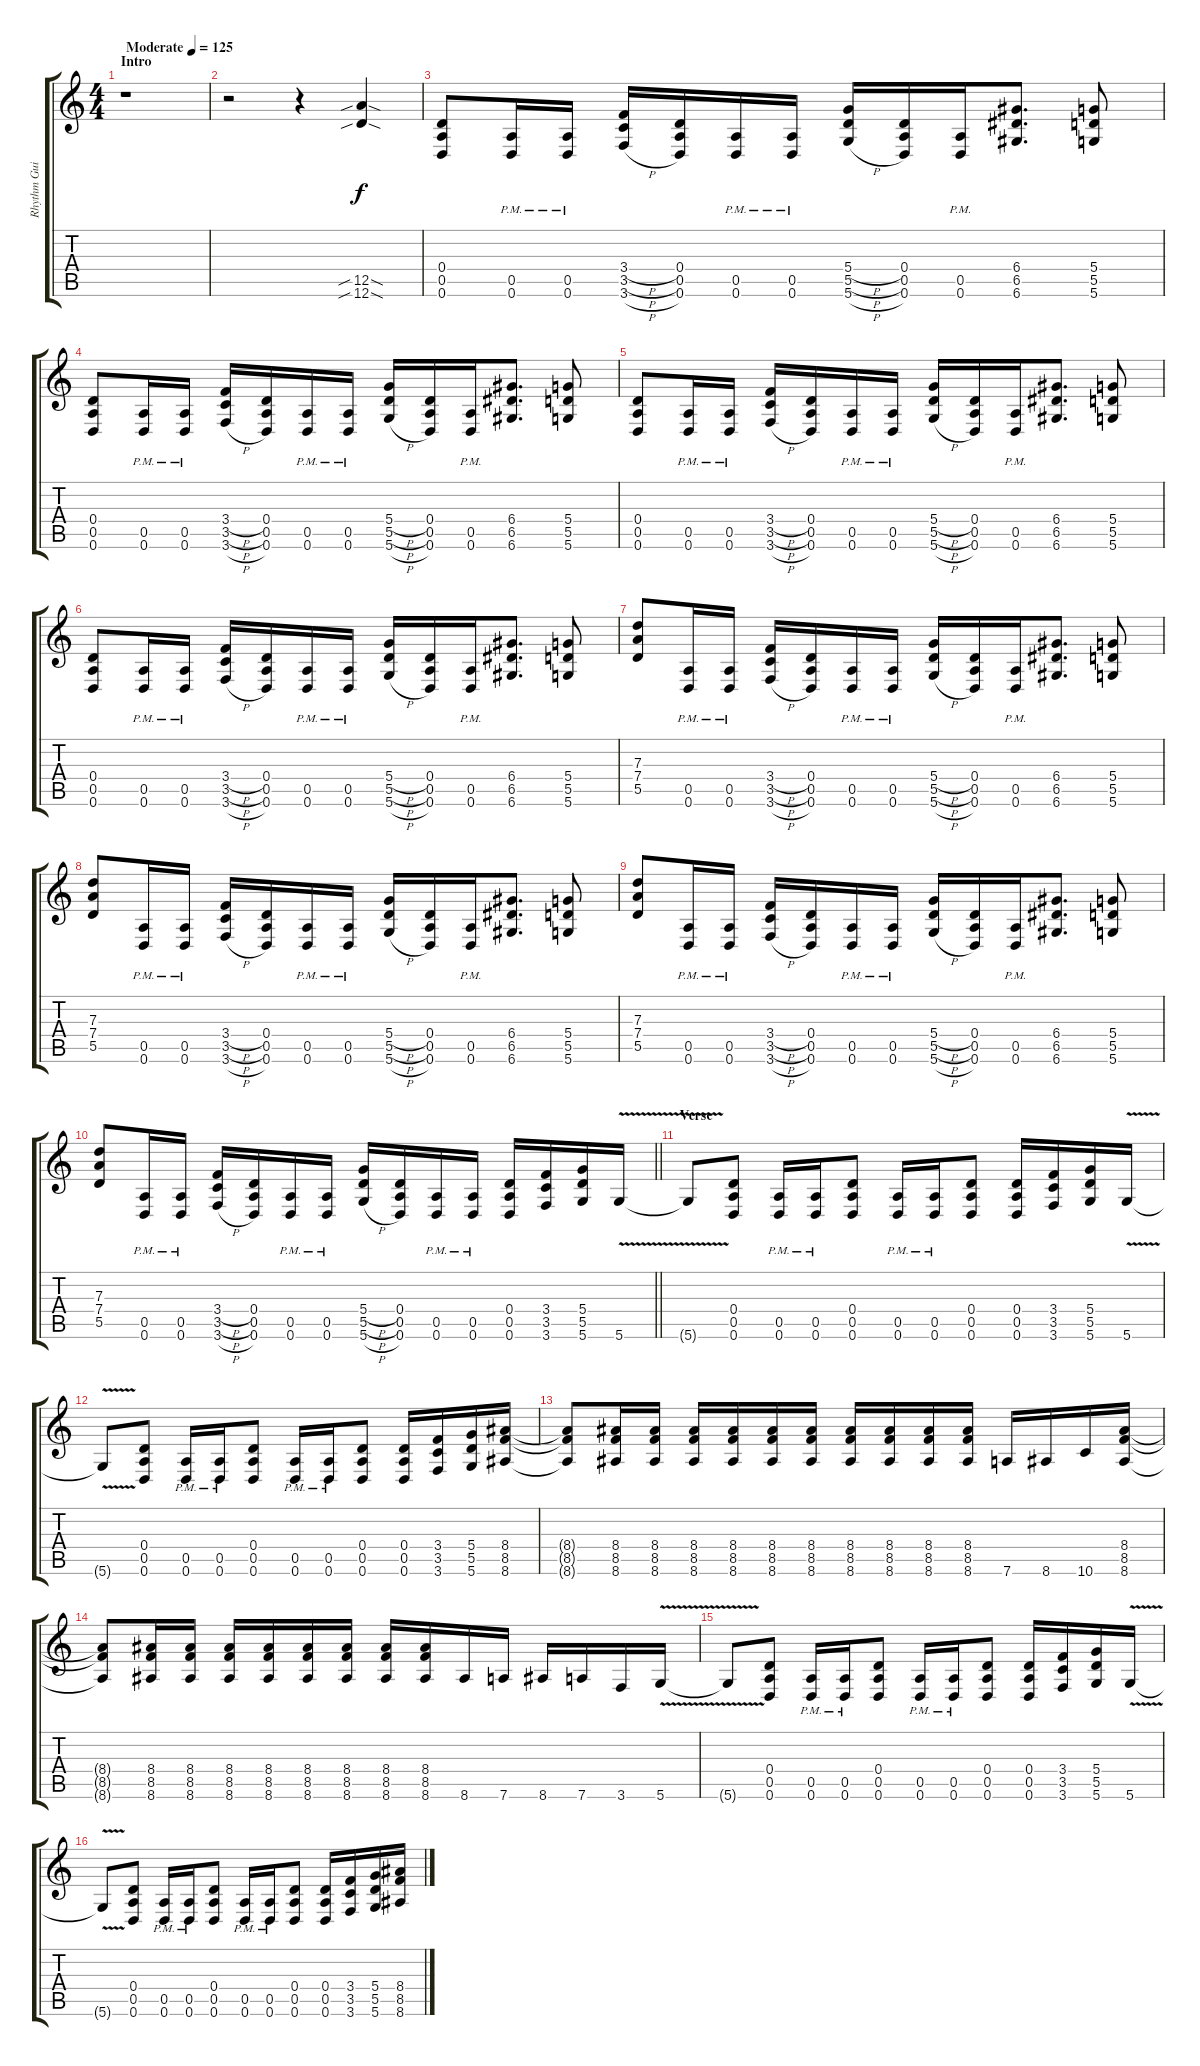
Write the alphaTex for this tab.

\track ("Rhythm Guitar" "Rhythm Gui") {instrument distortionguitar}
\staff {score tabs}
\tuning (E4 B3 G3 D3 A2 D2) {hide}
\ts (4 4)
\section ("" "Intro")
\tempo (125 "Moderate")
\clef g2
\ks c
r.1{dy f instrument distortionguitar} |
r.2 r.4 (12.5{sib sod} 12.6{sib sod}).4 |
(0.4 0.5 0.6).8 (0.5{pm} 0.6{pm}).16 (0.5{pm} 0.6{pm}).16 (3.4{h} 3.5{h} 3.6{h}).16 (0.4 0.5 0.6).16 (0.5{pm} 0.6{pm}).16 (0.5{pm} 0.6{pm}).16 (5.4{h} 5.5{h} 5.6{h}).16 (0.4 0.5 0.6).16 (0.5{pm} 0.6{pm}).16 (6.4 6.5 6.6).8{d} (5.4 5.5 5.6).8 |
(0.4 0.5 0.6).8 (0.5{pm} 0.6{pm}).16 (0.5{pm} 0.6{pm}).16 (3.4{h} 3.5{h} 3.6{h}).16 (0.4 0.5 0.6).16 (0.5{pm} 0.6{pm}).16 (0.5{pm} 0.6{pm}).16 (5.4{h} 5.5{h} 5.6{h}).16 (0.4 0.5 0.6).16 (0.5{pm} 0.6{pm}).16 (6.4 6.5 6.6).8{d} (5.4 5.5 5.6).8 |
(0.4 0.5 0.6).8 (0.5{pm} 0.6{pm}).16 (0.5{pm} 0.6{pm}).16 (3.4{h} 3.5{h} 3.6{h}).16 (0.4 0.5 0.6).16 (0.5{pm} 0.6{pm}).16 (0.5{pm} 0.6{pm}).16 (5.4{h} 5.5{h} 5.6{h}).16 (0.4 0.5 0.6).16 (0.5{pm} 0.6{pm}).16 (6.4 6.5 6.6).8{d} (5.4 5.5 5.6).8 |
(0.4 0.5 0.6).8 (0.5{pm} 0.6{pm}).16 (0.5{pm} 0.6{pm}).16 (3.4{h} 3.5{h} 3.6{h}).16 (0.4 0.5 0.6).16 (0.5{pm} 0.6{pm}).16 (0.5{pm} 0.6{pm}).16 (5.4{h} 5.5{h} 5.6{h}).16 (0.4 0.5 0.6).16 (0.5{pm} 0.6{pm}).16 (6.4 6.5 6.6).8{d} (5.4 5.5 5.6).8 |
(7.3 7.4 5.5).8 (0.5{pm} 0.6{pm}).16 (0.5{pm} 0.6{pm}).16 (3.4{h} 3.5{h} 3.6{h}).16 (0.4 0.5 0.6).16 (0.5{pm} 0.6{pm}).16 (0.5{pm} 0.6{pm}).16 (5.4{h} 5.5{h} 5.6{h}).16 (0.4 0.5 0.6).16 (0.5{pm} 0.6{pm}).16 (6.4 6.5 6.6).8{d} (5.4 5.5 5.6).8 |
(7.3 7.4 5.5).8 (0.5{pm} 0.6{pm}).16 (0.5{pm} 0.6{pm}).16 (3.4{h} 3.5{h} 3.6{h}).16 (0.4 0.5 0.6).16 (0.5{pm} 0.6{pm}).16 (0.5{pm} 0.6{pm}).16 (5.4{h} 5.5{h} 5.6{h}).16 (0.4 0.5 0.6).16 (0.5{pm} 0.6{pm}).16 (6.4 6.5 6.6).8{d} (5.4 5.5 5.6).8 |
(7.3 7.4 5.5).8 (0.5{pm} 0.6{pm}).16 (0.5{pm} 0.6{pm}).16 (3.4{h} 3.5{h} 3.6{h}).16 (0.4 0.5 0.6).16 (0.5{pm} 0.6{pm}).16 (0.5{pm} 0.6{pm}).16 (5.4{h} 5.5{h} 5.6{h}).16 (0.4 0.5 0.6).16 (0.5{pm} 0.6{pm}).16 (6.4 6.5 6.6).8{d} (5.4 5.5 5.6).8 |
\barLineRight lightlight
(7.3 7.4 5.5).8 (0.5{pm} 0.6{pm}).16 (0.5{pm} 0.6{pm}).16 (3.4{h} 3.5{h} 3.6{h}).16 (0.4 0.5 0.6).16 (0.5{pm} 0.6{pm}).16 (0.5{pm} 0.6{pm}).16 (5.4{h} 5.5{h} 5.6{h}).16 (0.4 0.5 0.6).16 (0.5{pm} 0.6{pm}).16 (0.5{pm} 0.6{pm}).16 (0.4 0.5 0.6).16 (3.4 3.5 3.6).16 (5.4 5.5 5.6).16 5.6{v}.16 |
\section ("" "Verse")
5.6{t}.8 (0.4 0.5 0.6).8 (0.5{pm} 0.6{pm}).16 (0.5{pm} 0.6{pm}).16 (0.4 0.5 0.6).8 (0.5{pm} 0.6{pm}).16 (0.5{pm} 0.6{pm}).16 (0.4 0.5 0.6).8 (0.4 0.5 0.6).16 (3.4 3.5 3.6).16 (5.4 5.5 5.6).16 5.6{v}.16 |
5.6{t}.8 (0.4 0.5 0.6).8 (0.5{pm} 0.6{pm}).16 (0.5{pm} 0.6{pm}).16 (0.4 0.5 0.6).8 (0.5{pm} 0.6{pm}).16 (0.5{pm} 0.6{pm}).16 (0.4 0.5 0.6).8 (0.4 0.5 0.6).16 (3.4 3.5 3.6).16 (5.4 5.5 5.6).16 (8.4 8.5 8.6).16 |
(8.4{t} 8.5{t} 8.6{t}).8 (8.4 8.5 8.6).16 (8.4 8.5 8.6).16 (8.4 8.5 8.6).16 (8.4 8.5 8.6).16 (8.4 8.5 8.6).16 (8.4 8.5 8.6).16 (8.4 8.5 8.6).16 (8.4 8.5 8.6).16 (8.4 8.5 8.6).16 (8.4 8.5 8.6).16 7.6.16 8.6.16 10.6.16 (8.4 8.5 8.6).16 |
(8.4{t} 8.5{t} 8.6{t}).8 (8.4 8.5 8.6).16 (8.4 8.5 8.6).16 (8.4 8.5 8.6).16 (8.4 8.5 8.6).16 (8.4 8.5 8.6).16 (8.4 8.5 8.6).16 (8.4 8.5 8.6).16 (8.4 8.5 8.6).16 8.6.16 7.6.16 8.6.16 7.6.16 3.6.16 5.6{v}.16 |
5.6{t}.8 (0.4 0.5 0.6).8 (0.5{pm} 0.6{pm}).16 (0.5{pm} 0.6{pm}).16 (0.4 0.5 0.6).8 (0.5{pm} 0.6{pm}).16 (0.5{pm} 0.6{pm}).16 (0.4 0.5 0.6).8 (0.4 0.5 0.6).16 (3.4 3.5 3.6).16 (5.4 5.5 5.6).16 5.6{v}.16 |
5.6{t}.8 (0.4 0.5 0.6).8 (0.5{pm} 0.6{pm}).16 (0.5{pm} 0.6{pm}).16 (0.4 0.5 0.6).8 (0.5{pm} 0.6{pm}).16 (0.5{pm} 0.6{pm}).16 (0.4 0.5 0.6).8 (0.4 0.5 0.6).16 (3.4 3.5 3.6).16 (5.4 5.5 5.6).16 (8.4 8.5 8.6).16
